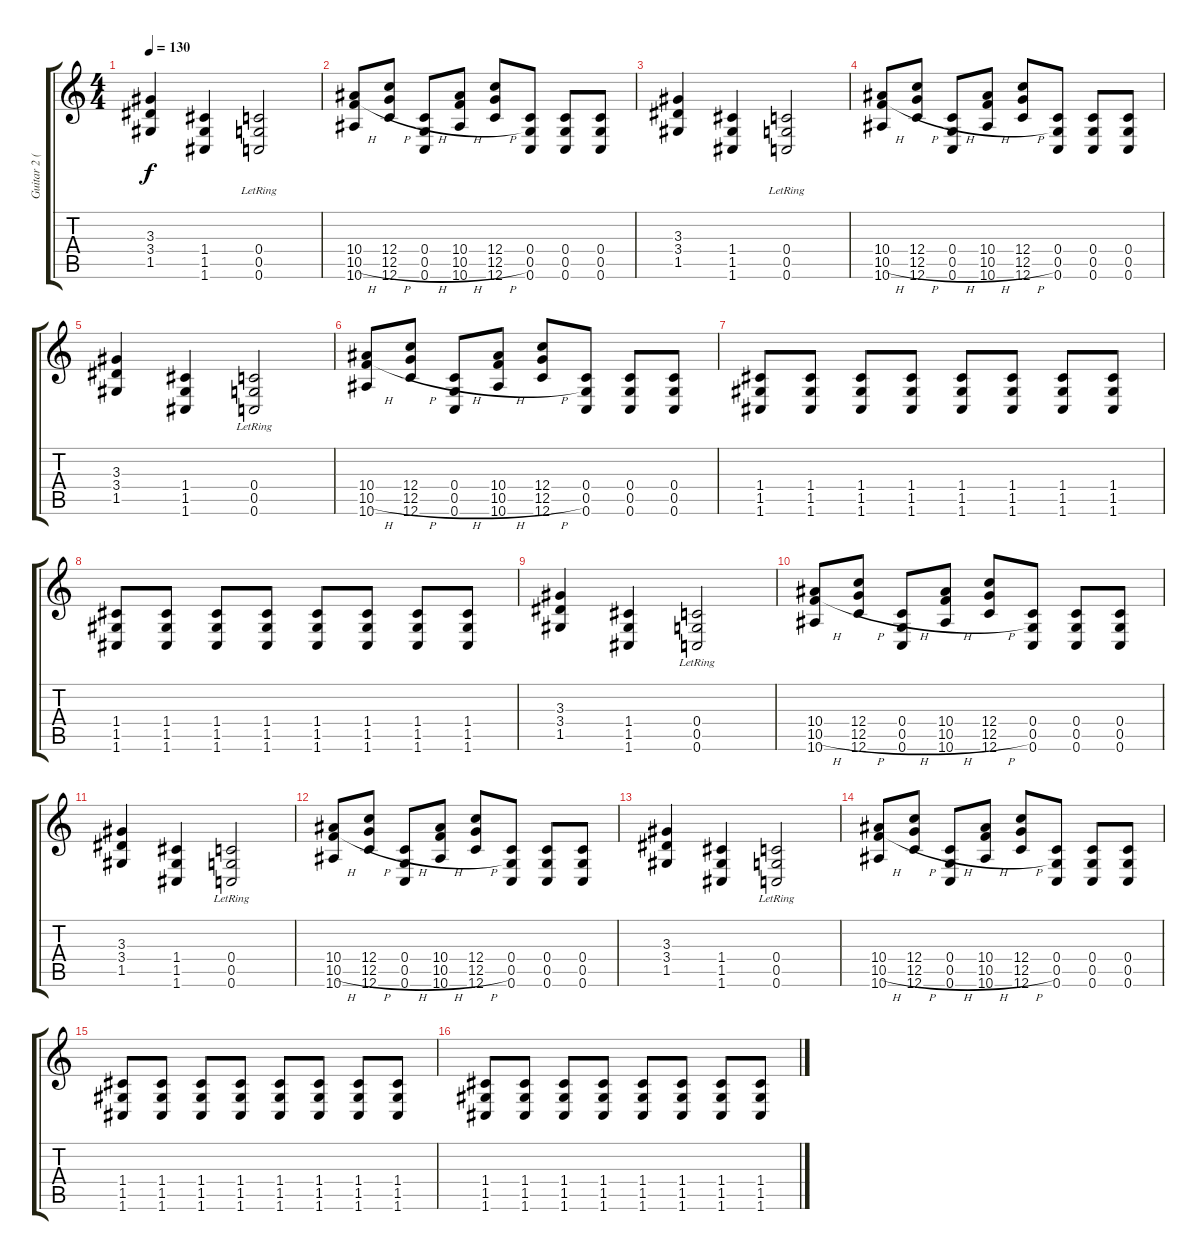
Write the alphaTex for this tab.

\track ("Guitar 2 (Ahrue Luster)" "Guitar 2 (") {instrument distortionguitar}
\staff {score tabs}
\tuning (D4 A3 F3 C3 G2 C2) {hide}
\ts (4 4)
\tempo 130
\clef g2
\ks c
(3.3 3.4 1.5).4{dy f} (1.4 1.5 1.6).4 (0.4{lr} 0.5{lr} 0.6{lr}).2 |
(10.4 10.5{h} 10.6).8 (12.4 12.5{h} 12.6).8 (0.4 0.5{h} 0.6).8 (10.4 10.5{h} 10.6).8 (12.4 12.5{h} 12.6).8 (0.4 0.5 0.6).8 (0.4 0.5 0.6).8 (0.4 0.5 0.6).8 |
(3.3 3.4 1.5).4 (1.4 1.5 1.6).4 (0.4{lr} 0.5{lr} 0.6{lr}).2 |
(10.4 10.5{h} 10.6).8 (12.4 12.5{h} 12.6).8 (0.4 0.5{h} 0.6).8 (10.4 10.5{h} 10.6).8 (12.4 12.5{h} 12.6).8 (0.4 0.5 0.6).8 (0.4 0.5 0.6).8 (0.4 0.5 0.6).8 |
(3.3 3.4 1.5).4 (1.4 1.5 1.6).4 (0.4{lr} 0.5{lr} 0.6{lr}).2 |
(10.4 10.5{h} 10.6).8 (12.4 12.5{h} 12.6).8 (0.4 0.5{h} 0.6).8 (10.4 10.5{h} 10.6).8 (12.4 12.5{h} 12.6).8 (0.4 0.5 0.6).8 (0.4 0.5 0.6).8 (0.4 0.5 0.6).8 |
(1.4 1.5 1.6).8 (1.4 1.5 1.6).8 (1.4 1.5 1.6).8 (1.4 1.5 1.6).8 (1.4 1.5 1.6).8 (1.4 1.5 1.6).8 (1.4 1.5 1.6).8 (1.4 1.5 1.6).8 |
(1.4 1.5 1.6).8 (1.4 1.5 1.6).8 (1.4 1.5 1.6).8 (1.4 1.5 1.6).8 (1.4 1.5 1.6).8 (1.4 1.5 1.6).8 (1.4 1.5 1.6).8 (1.4 1.5 1.6).8 |
(3.3 3.4 1.5).4 (1.4 1.5 1.6).4 (0.4{lr} 0.5{lr} 0.6{lr}).2 |
(10.4 10.5{h} 10.6).8 (12.4 12.5{h} 12.6).8 (0.4 0.5{h} 0.6).8 (10.4 10.5{h} 10.6).8 (12.4 12.5{h} 12.6).8 (0.4 0.5 0.6).8 (0.4 0.5 0.6).8 (0.4 0.5 0.6).8 |
(3.3 3.4 1.5).4 (1.4 1.5 1.6).4 (0.4{lr} 0.5{lr} 0.6{lr}).2 |
(10.4 10.5{h} 10.6).8 (12.4 12.5{h} 12.6).8 (0.4 0.5{h} 0.6).8 (10.4 10.5{h} 10.6).8 (12.4 12.5{h} 12.6).8 (0.4 0.5 0.6).8 (0.4 0.5 0.6).8 (0.4 0.5 0.6).8 |
(3.3 3.4 1.5).4 (1.4 1.5 1.6).4 (0.4{lr} 0.5{lr} 0.6{lr}).2 |
(10.4 10.5{h} 10.6).8 (12.4 12.5{h} 12.6).8 (0.4 0.5{h} 0.6).8 (10.4 10.5{h} 10.6).8 (12.4 12.5{h} 12.6).8 (0.4 0.5 0.6).8 (0.4 0.5 0.6).8 (0.4 0.5 0.6).8 |
(1.4 1.5 1.6).8 (1.4 1.5 1.6).8 (1.4 1.5 1.6).8 (1.4 1.5 1.6).8 (1.4 1.5 1.6).8 (1.4 1.5 1.6).8 (1.4 1.5 1.6).8 (1.4 1.5 1.6).8 |
(1.4 1.5 1.6).8 (1.4 1.5 1.6).8 (1.4 1.5 1.6).8 (1.4 1.5 1.6).8 (1.4 1.5 1.6).8 (1.4 1.5 1.6).8 (1.4 1.5 1.6).8 (1.4 1.5 1.6).8
